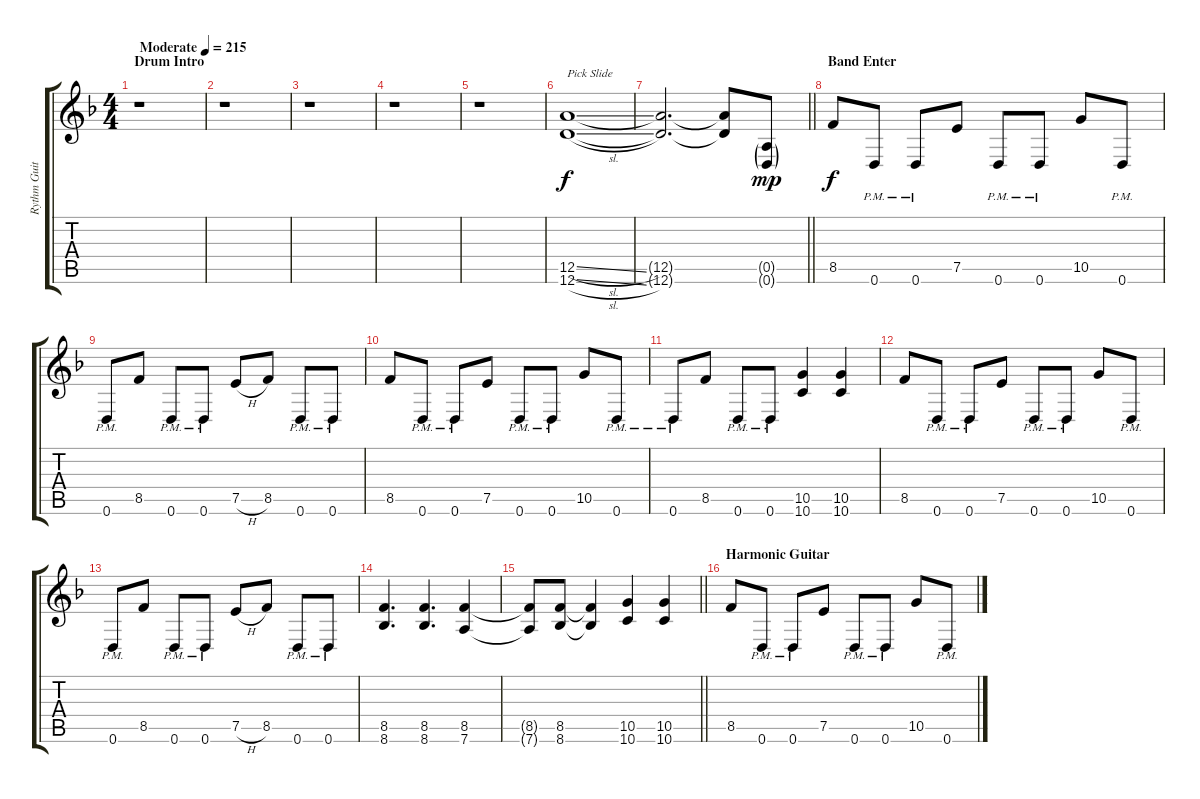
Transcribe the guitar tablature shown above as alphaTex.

\track ("Rythm Guitar" "Rythm Guit") {instrument overdrivenguitar}
\staff {score tabs}
\tuning (E4 B3 G3 D3 A2 D2) {hide}
\ts (4 4)
\section ("" "Drum Intro")
\tempo (215 "Moderate")
\clef g2
\ks f
r.1{dy f instrument overdrivenguitar} |
r.1 |
r.1 |
r.1 |
r.1 |
(12.5{sl} 12.6{sl}).1{txt "Pick Slide"} |
\barLineRight lightlight
(12.5{t} 12.6{t}).2{d} (12.5{t} 12.6{t}).8 (0.5{g} 0.6{g}).8{dy mp} |
\section ("" "Band Enter")
8.5.8{dy f} 0.6{pm}.8 0.6{pm}.8 7.5.8 0.6{pm}.8 0.6{pm}.8 10.5.8 0.6{pm}.8 |
0.6{pm}.8 8.5.8 0.6{pm}.8 0.6{pm}.8 7.5{h}.8 8.5.8 0.6{pm}.8 0.6{pm}.8 |
8.5.8 0.6{pm}.8 0.6{pm}.8 7.5.8 0.6{pm}.8 0.6{pm}.8 10.5.8 0.6{pm}.8 |
0.6{pm}.8 8.5.8 0.6{pm}.8 0.6{pm}.8 (10.5 10.6).4 (10.5 10.6).4 |
8.5.8 0.6{pm}.8 0.6{pm}.8 7.5.8 0.6{pm}.8 0.6{pm}.8 10.5.8 0.6{pm}.8 |
0.6{pm}.8 8.5.8 0.6{pm}.8 0.6{pm}.8 7.5{h}.8 8.5.8 0.6{pm}.8 0.6{pm}.8 |
(8.5 8.6).4{d} (8.5 8.6).4{d} (8.5 7.6).4 |
\barLineRight lightlight
(8.5{t} 7.6{t}).8 (8.5 8.6).8 (8.5{t} 8.6{t}).4 (10.5 10.6).4 (10.5 10.6).4 |
\section ("" "Harmonic Guitar")
8.5.8 0.6{pm}.8 0.6{pm}.8 7.5.8 0.6{pm}.8 0.6{pm}.8 10.5.8 0.6{pm}.8
